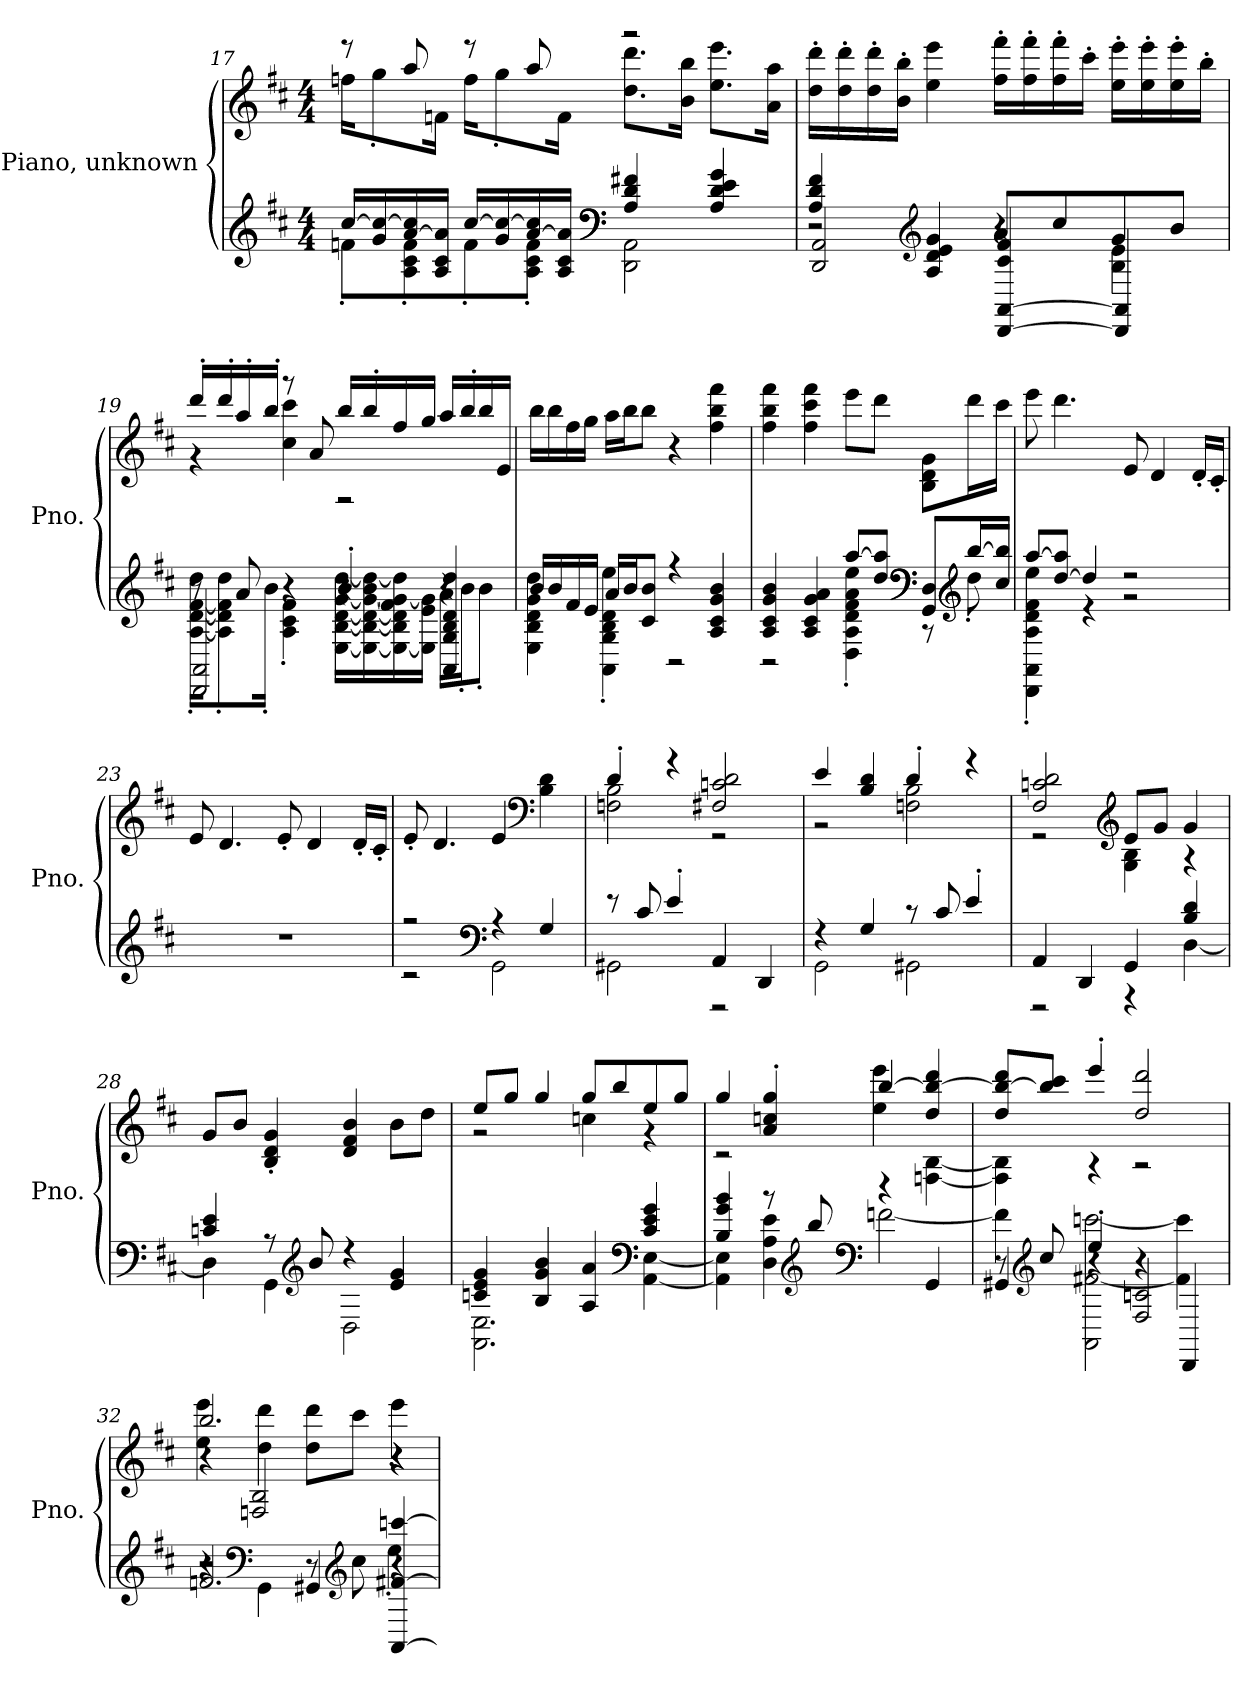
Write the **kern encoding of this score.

**kern	**kern
*part1	*part1
*staff2	*staff1
*I"Piano, unknown	*
*I'Pno.	*
!!LO:LB:g=z
*clefG2	*clefG2
*k[f#c#]	*k[f#c#]
*M4/4	*M4/4
=17	=17
*^	*^
[16cc#/LL	8fn'\L	8r	16ffn\KL
16g/ 16cc#/_	.	.	8gg'\
[16a/ 16cc#/]	8A\' 8c#\' 8f\'	8aa/	.
16A/ 16c#/ 16a/]JJ	.	.	16fn\Jk
[16cc#/LL	8f'\	8r	16ff\KL
16g/ 16cc#/_	.	.	8gg'\
[16a/ 16cc#/]	8A\' 8c#\' 8f\'J	8aa/	.
16A/ 16c#/ 16a/]JJ	.	.	16f\Jk
*clefF4	*	*	*
4A/ 4d/ 4f#X/	2DD\ 2AA\	2r	8.dd\ 8.ddd\L
.	.	.	16b\ 16bb\Jk
4A/ 4d/ 4e/ 4g/	.	.	8.ee\ 8.eee\L
.	.	.	16a\ 16aa\Jk
*	*	*v	*v
=18	=18	=18
*	*^	*
4A/ 4d/ 4f#/	2r	2DD/ 2AA/	16dd\' 16ddd\'LL
.	.	.	16dd\' 16ddd\'
.	.	.	16dd\' 16ddd\'
.	.	.	16b\' 16bb\'JJ
*clefG2	*	*	*
4A/ 4d/ 4e/ 4g/	.	.	4ee\ 4eee\
8a/L	4r	[4DD/ [4AA/ 4c#/ 4f#/	16ff#\' 16fff#\'LL
.	.	.	16ff#\' 16fff#\'
8cc#/	.	.	16ff#\' 16fff#\'
.	.	.	16ccc#'\JJ
8g/	4B\ 4e\	4DD/] 4AA/]	16ee\' 16eee\'LL
.	.	.	16ee\' 16eee\'
8b/J	.	.	16ee\' 16eee\'
.	.	.	16bb'\JJ
!!LO:LB:g=z
=19	=19	=19	=19
*	*	*	*^
8r	[16A\' [16d\' [16f#\' 16dd\'KL	2DD/ 2AA/	16ddd'/LL	4r
.	8A\]' 8d\]' 8f#\]' 8dd\'	.	16ddd'/	.
8a/	.	.	16aa'/	.
.	16b'\Jk	.	16bb'/JJ	.
4r	4A\' 4c#\' 4f#\'	.	8r	4cc#\ 4ccc#\
.	.	.	8a/	.
4b'/	[16E\ [16B\ [16d\ [16g\ [16dd\LL	4r	16bb/LL	2r
.	16E\_ 16B\_ 16d\_ 16g\_ 16b\ 16dd\_	.	16bb'/	.
.	16E\_ 16B\] 16d\] 16f#\ 16g\_ 16dd\]	.	16ff#/	.
.	16E\] 16e\ 16g\]JJ	.	16gg/JJ	.
4r	16a\LL	4AA/ 4G/ 4B/ 4d/ 4dd/	16aa/LL	.
.	16b'\J	.	16bb'/	.
.	8b'\J	.	16bb/	.
.	.	.	16e/JJ	.
*	*v	*v	*	*
*	*	*v	*v
=20	=20	=20
16b/LL	4E\ 4B\ 4d\ 4g\ 4dd\	16bb\LL
16b/	.	16bb\
16f#/	.	16ff#\
16e/JJ	.	16gg\JJ
16a/LL	4AA\' 4G\' 4B\' 4d\' 4ee\'	16aa\LL
16b/J	.	16bb\J
8c#/ 8b/J	.	8bb\J
4r	2r	4r
4A/ 4c#/ 4g/ 4b/	.	4ff#\ 4bb\ 4fff#\
!!LO:PB:g=z
=21	=21	=21
4A/ 4c#/ 4g/ 4b/	2r	4ff#\ 4bb\ 4fff#\
4A/ 4c#/ 4g/ 4a/	.	4ff#\ 4ccc#\ 4fff#\
[8aa/L	4D\' 4A\' 4d\' 4f#\' 4a\' 4ee\'	8eee\L
8dd/ 8aa/]J	.	8ddd\J
*clefF4	*	*
8GG/ 8D/L	8r	8B\ 8d\ 8g\L
*clefG2	*	*
[16bb/L	8dd'\	16ddd\L
16cc#/ 16bb/]JJ	.	16ccc#\JJ
=22	=22	=22
[8aa/L	4DD\' 4AA\' 4A\' 4d\' 4f#\' 4ee\'	8eee\
[8dd/ 8aa/]J	.	4.ddd\
4dd/]	4r	.
2r	2r	8e/
.	.	4d/
.	.	16d'/LL
.	.	16c#'/JJ
*v	*v	*
=23	=23
1r	8e/
.	4.d/
.	8e'/
.	4d/
.	16d'/LL
.	16c#'/JJ
=24	=24
*^	*
2r	2r	8e'/
.	.	4.d/
*clefF4	*	*
4r	2GG\	4e/
*	*	*clefF4
4G/	.	4B\ 4d\
!!LO:LB:g=z
=25	=25	=25
*	*	*^
8r	2GG#X\	4d'/	2Fn\ 2B\
8c#/	.	.	.
4e'/	.	4r	.
4AA/	2r	2F#X/ 2cn/ 2d/	2r
4DD/	.	.	.
=26	=26	=26	=26
4r	2GG\	4e/	2r
4G/	.	4B/ 4d/	.
8r	2GG#X\	4d'/	2Fn\ 2B\
8c#/	.	.	.
4e'/	.	4r	.
=27	=27	=27	=27
4AA/	2r	2F#/ 2cn/ 2d/	2r
4DD/	.	.	.
*	*	*clefG2	*
4GG/	4r	8e/L	4G\ 4B\
.	.	8g/J	.
4B/ 4d/	[4D\	4g/	4r
*	*	*v	*v
=28	=28	=28
4cn/ 4e/	4D\]	8g/L
.	.	8b/J
8r	4GG\	4B/' 4d/' 4g/'
*clefG2	*	*
8b/	.	.
4r	2D\	4d/ 4f#/ 4b/
4e/ 4g/	.	8b\L
.	.	8dd\J
!!LO:LB:g=z
=29	=29	=29
*	*	*^
4cn/ 4e/ 4g/	2.AA\ 2.E\	8ee/L	2r
.	.	8gg/J	.
4B/ 4g/ 4b/	.	4gg/	.
4A/ 4a/	.	8gg/L	4ccn\
.	.	8bb/	.
*clefF4	*	*	*
4c/ 4e/ 4g/	[4AA\ [4E\	8ee/	4r
.	.	8gg/J	.
=30	=30	=30	=30
4B/ 4g/ 4b/	4AA\] 4E\]	4gg/	2r
8r	4D\ 4A\ 4e\	4a/' 4ccn/' 4gg/'	.
*clefG2	*	*	*
8bb/	.	.	.
*clefF4	*	*	*
4r	[2fn\	[4bb/	4ee\ 4eee\
4GG/	.	4dd/ 4bb/_ 4ddd/	[4Fn\ [4B\
=31	=31	=31	=31
*	*^	*	*
8r	4f\]	4GG#X/	8dd/ 8bb/_ 8ddd/L	4F\] 4B\]
*clefG2	*	*	*	*
8cc#/	.	.	8bb/] 8ccc#/J	.
4ee'/	2AA\ [2f#X\ [2cccn\	4r	4eee'/	4r
4r	.	2F#/ 2cn/	2dd/ 2ddd/	2r
4DD/	4f#\] 4ccc\]	.	.	.
!!LO:LB:g=z
=32	=32	=32	=32	=32
*	*	*	*	*^
2.fn/	4r	2r	2.bb/	4ee\ 4eee\	4r
*clefF4	*	*	*	*	*
.	4GG\	.	.	4dd\ 4ddd\	2Fn/ 2B/
.	8r	4GG#X/	.	8dd\ 8ddd\L	.
*clefG2	*	*	*	*	*
.	8cc#\	.	.	8ccc#\J	.
[4AA/ [4f#X/ [4cccn/	4ee'\	4r	4r	4eee'\	4r
*v	*v	*v	*	*	*
*	*v	*v	*v
=	=
*-	*-
